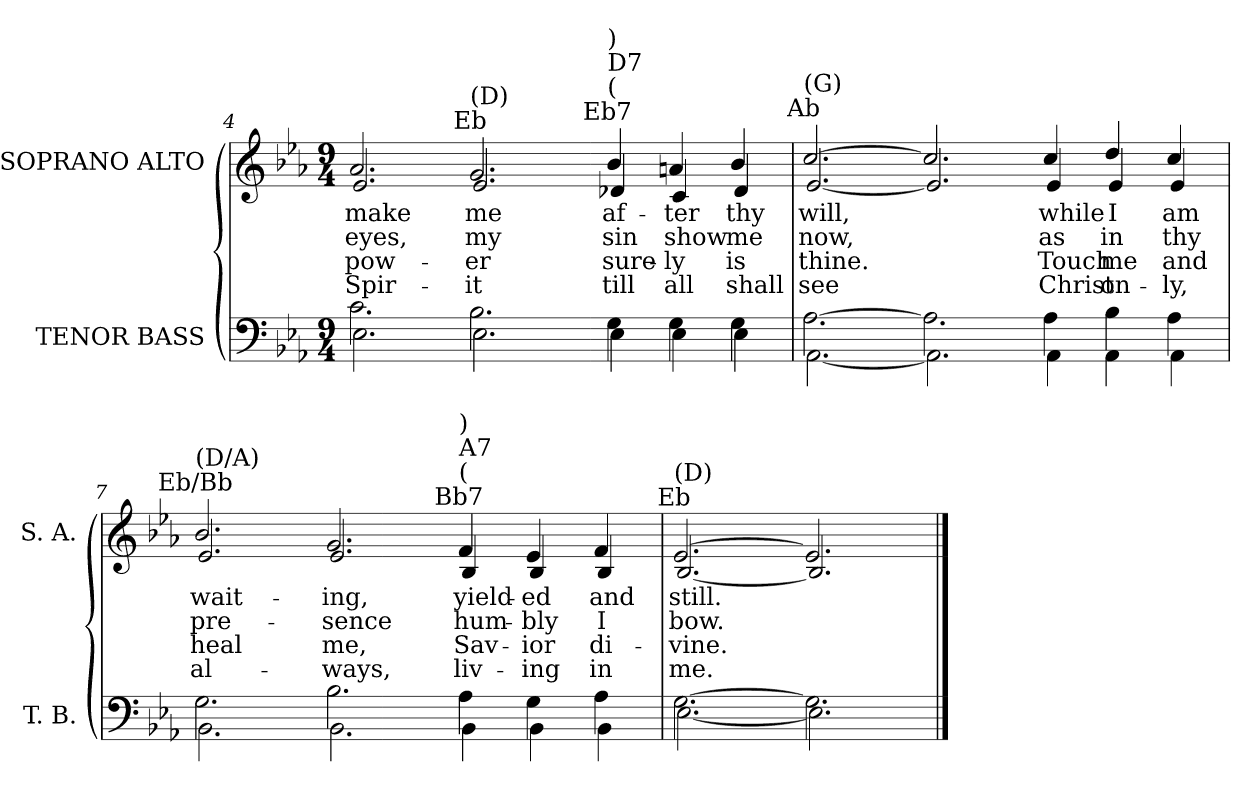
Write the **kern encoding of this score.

**kern	**kern	**text	**text	**text	**text
*part2	*part1	*part1	*part1	*part1	*part1
*staff2	*staff1	*staff1	*staff1	*staff1	*staff1
*I"TENOR BASS	*I"SOPRANO ALTO	*	*	*	*
*I'T. B.	*I'S. A.	*	*	*	*
*clefF4	*clefG2	*	*	*	*
*k[b-e-a-]	*k[b-e-a-]	*	*	*	*
*E-:	*E-:	*	*	*	*
*M9/4	*M9/4	*	*	*	*
=4	=4	=4	=4	=4	=4
*^	*	*	*	*	*
!	!	!LO:TX:a:cj:t=Ab/Eb	!	!	!	!
!	!	!LO:TX:t=(G/D)	!	!	!	!
!	!	!	!LO:LY:b:color=#000000	!LO:LY:b:color=#000000	!LO:LY:b:color=#000000	!LO:LY:b:color=#000000
*	*	*^	*	*	*	*
2.ci\	2.E-i\	2.a-i/	2.e-i/	make	eyes,	pow-	Spir-
!	!	!LO:TX:a:cj:t=Eb	!	!	!	!	!
!	!	!LO:TX:t=(D)	!	!	!	!	!
!	!	!	!	!LO:LY:b:color=#000000	!LO:LY:b:color=#000000	!LO:LY:b:color=#000000	!LO:LY:b:color=#000000
2.B-i\	2.E-i\	2.gi/	2.e-i/	me	my	-er	-it
!!LO:LB:g=z	!!
=5-	=5-	=5-	=5-	=5-	=5-	=5-	=5-
!	!	!LO:TX:a:cj:t=Eb7	!	!	!	!	!
!	!	!LO:TX:t=(	!	!	!	!	!
!	!	!LO:TX:t=D7	!	!	!	!	!
!	!	!LO:TX:t=)	!	!	!	!	!
!	!	!	!	!LO:LY:b:color=#000000	!LO:LY:b:color=#000000	!LO:LY:b:color=#000000	!LO:LY:b:color=#000000
4Gi\	4E-i\	4b-i/	4d-Xi/	af-	sin	sure-	till
!	!	!	!	!LO:LY:b:color=#000000	!LO:LY:b:color=#000000	!LO:LY:b:color=#000000	!LO:LY:b:color=#000000
4Gi\	4E-i\	4ani/	4ci/	-ter	show	-ly	all
!	!	!	!	!LO:LY:b:color=#000000	!LO:LY:b:color=#000000	!LO:LY:b:color=#000000	!LO:LY:b:color=#000000
4Gi\	4E-i\	4b-i/	4d-i/	thy	me	is	shall
=6	=6	=6	=6	=6	=6	=6	=6
!	!	!LO:TX:a:cj:t=Ab	!	!	!	!	!
!	!	!LO:TX:t=(G)	!	!	!	!	!
!	!	!	!	!LO:LY:b:color=#000000	!LO:LY:b:color=#000000	!LO:LY:b:color=#000000	!LO:LY:b:color=#000000
[2.A-i\	[2.AA-i\	[2.cci/	[2.e-i/	will,	now,	thine.	see
2.A-i\]	2.AA-i\]	2.cci/]	2.e-i/]	.	.	.	.
!	!	!	!	!LO:LY:b:color=#000000	!LO:LY:b:color=#000000	!LO:LY:b:color=#000000	!LO:LY:b:color=#000000
4A-i\	4AA-i\	4cci/	4e-i/	while	as	Touch	Christ
!	!	!	!	!LO:LY:b:color=#000000	!LO:LY:b:color=#000000	!LO:LY:b:color=#000000	!LO:LY:b:color=#000000
4B-i\	4AA-i\	4ddi/	4e-i/	I	in	me	on-
!	!	!	!	!LO:LY:b:color=#000000	!LO:LY:b:color=#000000	!LO:LY:b:color=#000000	!LO:LY:b:color=#000000
4A-i\	4AA-i\	4cci/	4e-i/	am	thy	and	-ly,
=7	=7	=7	=7	=7	=7	=7	=7
!	!	!LO:TX:a:cj:t=Eb/Bb	!	!	!	!	!
!	!	!LO:TX:t=(D/A)	!	!	!	!	!
!	!	!	!	!LO:LY:b:color=#000000	!LO:LY:b:color=#000000	!LO:LY:b:color=#000000	!LO:LY:b:color=#000000
2.Gi\	2.BB-i\	2.b-i/	2.e-i/	wait-	pre-	heal	al-
!	!	!	!	!LO:LY:b:color=#000000	!LO:LY:b:color=#000000	!LO:LY:b:color=#000000	!LO:LY:b:color=#000000
2.B-i\	2.BB-i\	2.gi/	2.e-i/	-ing,	-sence	me,	-ways,
!	!	!LO:TX:a:cj:t=Bb7	!	!	!	!	!
!	!	!LO:TX:t=(	!	!	!	!	!
!	!	!LO:TX:t=A7	!	!	!	!	!
!	!	!LO:TX:t=)	!	!	!	!	!
!	!	!	!	!LO:LY:b:color=#000000	!LO:LY:b:color=#000000	!LO:LY:b:color=#000000	!LO:LY:b:color=#000000
4A-i\	4BB-i\	4fi/	4B-i/	yield-	hum-	Sav-	liv-
!	!	!	!	!LO:LY:b:color=#000000	!LO:LY:b:color=#000000	!LO:LY:b:color=#000000	!LO:LY:b:color=#000000
4Gi\	4BB-i\	4e-i/	4B-i/	-ed	-bly	-ior	-ing
!	!	!	!	!LO:LY:b:color=#000000	!LO:LY:b:color=#000000	!LO:LY:b:color=#000000	!LO:LY:b:color=#000000
4A-i\	4BB-i\	4fi/	4B-i/	and	I	di-	in
=8	=8	=8	=8	=8	=8	=8	=8
!	!	!LO:TX:a:cj:t=Eb	!	!	!	!	!
!	!	!LO:TX:t=(D)	!	!	!	!	!
!	!	!	!	!LO:LY:b:color=#000000	!LO:LY:b:color=#000000	!LO:LY:b:color=#000000	!LO:LY:b:color=#000000
[2.Gi\	[2.E-i\	[2.e-i/	[2.B-i/	still.	bow.	-vine.	me.
2.Gi\]	2.E-i\]	2.e-i/]	2.B-i/]	.	.	.	.
*v	*v	*	*	*	*	*	*
*	*v	*v	*	*	*	*
==	==	==	==	==	==
*-	*-	*-	*-	*-	*-
